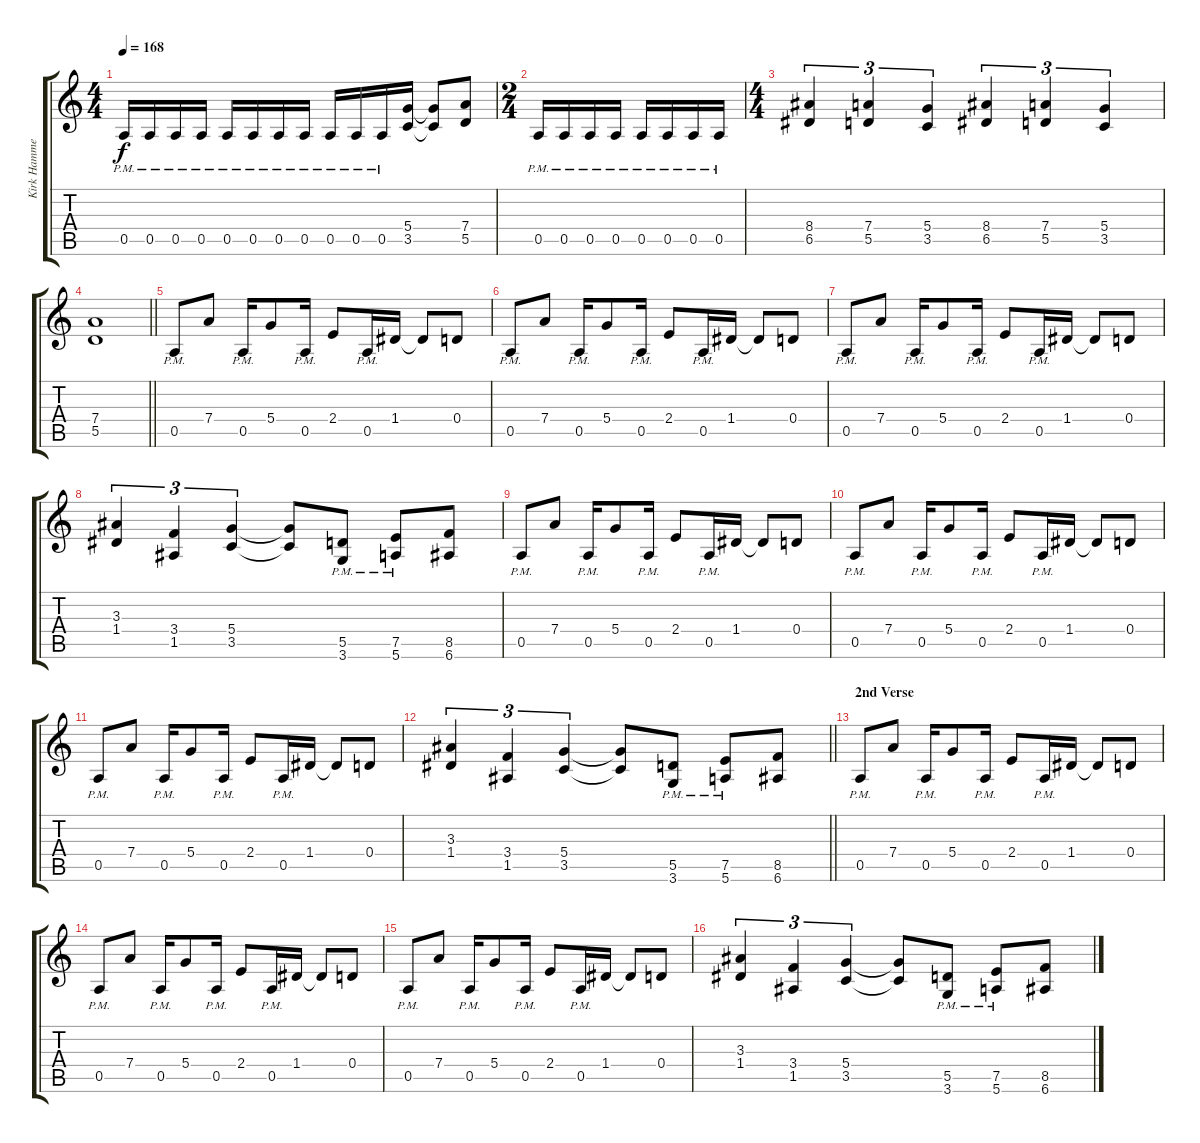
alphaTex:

\track ("Kirk Hammet" "Kirk Hamme") {instrument distortionguitar}
\staff {score tabs}
\tuning (E4 B3 G3 D3 A2 E2) {hide}
\ts (4 4)
\tempo 168
\clef g2
\ks aminor
0.5{pm}.16{dy f} 0.5{pm}.16 0.5{pm}.16 0.5{pm}.16 0.5{pm}.16 0.5{pm}.16 0.5{pm}.16 0.5{pm}.16 0.5{pm}.16 0.5{pm}.16 0.5{pm}.16 (5.4 3.5).16 (5.4{t} 3.5{t}).8 (7.4 5.5).8 |
\ts (2 4)
0.5{pm}.16 0.5{pm}.16 0.5{pm}.16 0.5{pm}.16 0.5{pm}.16 0.5{pm}.16 0.5{pm}.16 0.5{pm}.16 |
\ts (4 4)
(8.4 6.5).4{tu (3 2)} (7.4 5.5).4{tu (3 2)} (5.4 3.5).4{tu (3 2)} (8.4 6.5).4{tu (3 2)} (7.4 5.5).4{tu (3 2)} (5.4 3.5).4{tu (3 2)} |
\barLineRight lightlight
(7.4 5.5).1 |
0.5{pm}.8 7.4.8 0.5{pm}.16 5.4.8 0.5{pm}.16 2.4.8 0.5{pm}.16 1.4.16 1.4{t}.8 0.4.8 |
0.5{pm}.8 7.4.8 0.5{pm}.16 5.4.8 0.5{pm}.16 2.4.8 0.5{pm}.16 1.4.16 1.4{t}.8 0.4.8 |
0.5{pm}.8 7.4.8 0.5{pm}.16 5.4.8 0.5{pm}.16 2.4.8 0.5{pm}.16 1.4.16 1.4{t}.8 0.4.8 |
(3.3 1.4).4{tu (3 2)} (3.4 1.5).4{tu (3 2)} (5.4 3.5).4{tu (3 2)} (5.4{t} 3.5{t}).8 (5.5{pm} 3.6{pm}).8 (7.5{pm} 5.6{pm}).8 (8.5 6.6).8 |
0.5{pm}.8 7.4.8 0.5{pm}.16 5.4.8 0.5{pm}.16 2.4.8 0.5{pm}.16 1.4.16 1.4{t}.8 0.4.8 |
0.5{pm}.8 7.4.8 0.5{pm}.16 5.4.8 0.5{pm}.16 2.4.8 0.5{pm}.16 1.4.16 1.4{t}.8 0.4.8 |
0.5{pm}.8 7.4.8 0.5{pm}.16 5.4.8 0.5{pm}.16 2.4.8 0.5{pm}.16 1.4.16 1.4{t}.8 0.4.8 |
\barLineRight lightlight
(3.3 1.4).4{tu (3 2)} (3.4 1.5).4{tu (3 2)} (5.4 3.5).4{tu (3 2)} (5.4{t} 3.5{t}).8 (5.5{pm} 3.6{pm}).8 (7.5{pm} 5.6{pm}).8 (8.5 6.6).8 |
\section ("" "2nd Verse")
0.5{pm}.8 7.4.8 0.5{pm}.16 5.4.8 0.5{pm}.16 2.4.8 0.5{pm}.16 1.4.16 1.4{t}.8 0.4.8 |
0.5{pm}.8 7.4.8 0.5{pm}.16 5.4.8 0.5{pm}.16 2.4.8 0.5{pm}.16 1.4.16 1.4{t}.8 0.4.8 |
0.5{pm}.8 7.4.8 0.5{pm}.16 5.4.8 0.5{pm}.16 2.4.8 0.5{pm}.16 1.4.16 1.4{t}.8 0.4.8 |
(3.3 1.4).4{tu (3 2)} (3.4 1.5).4{tu (3 2)} (5.4 3.5).4{tu (3 2)} (5.4{t} 3.5{t}).8 (5.5{pm} 3.6{pm}).8 (7.5{pm} 5.6{pm}).8 (8.5 6.6).8
